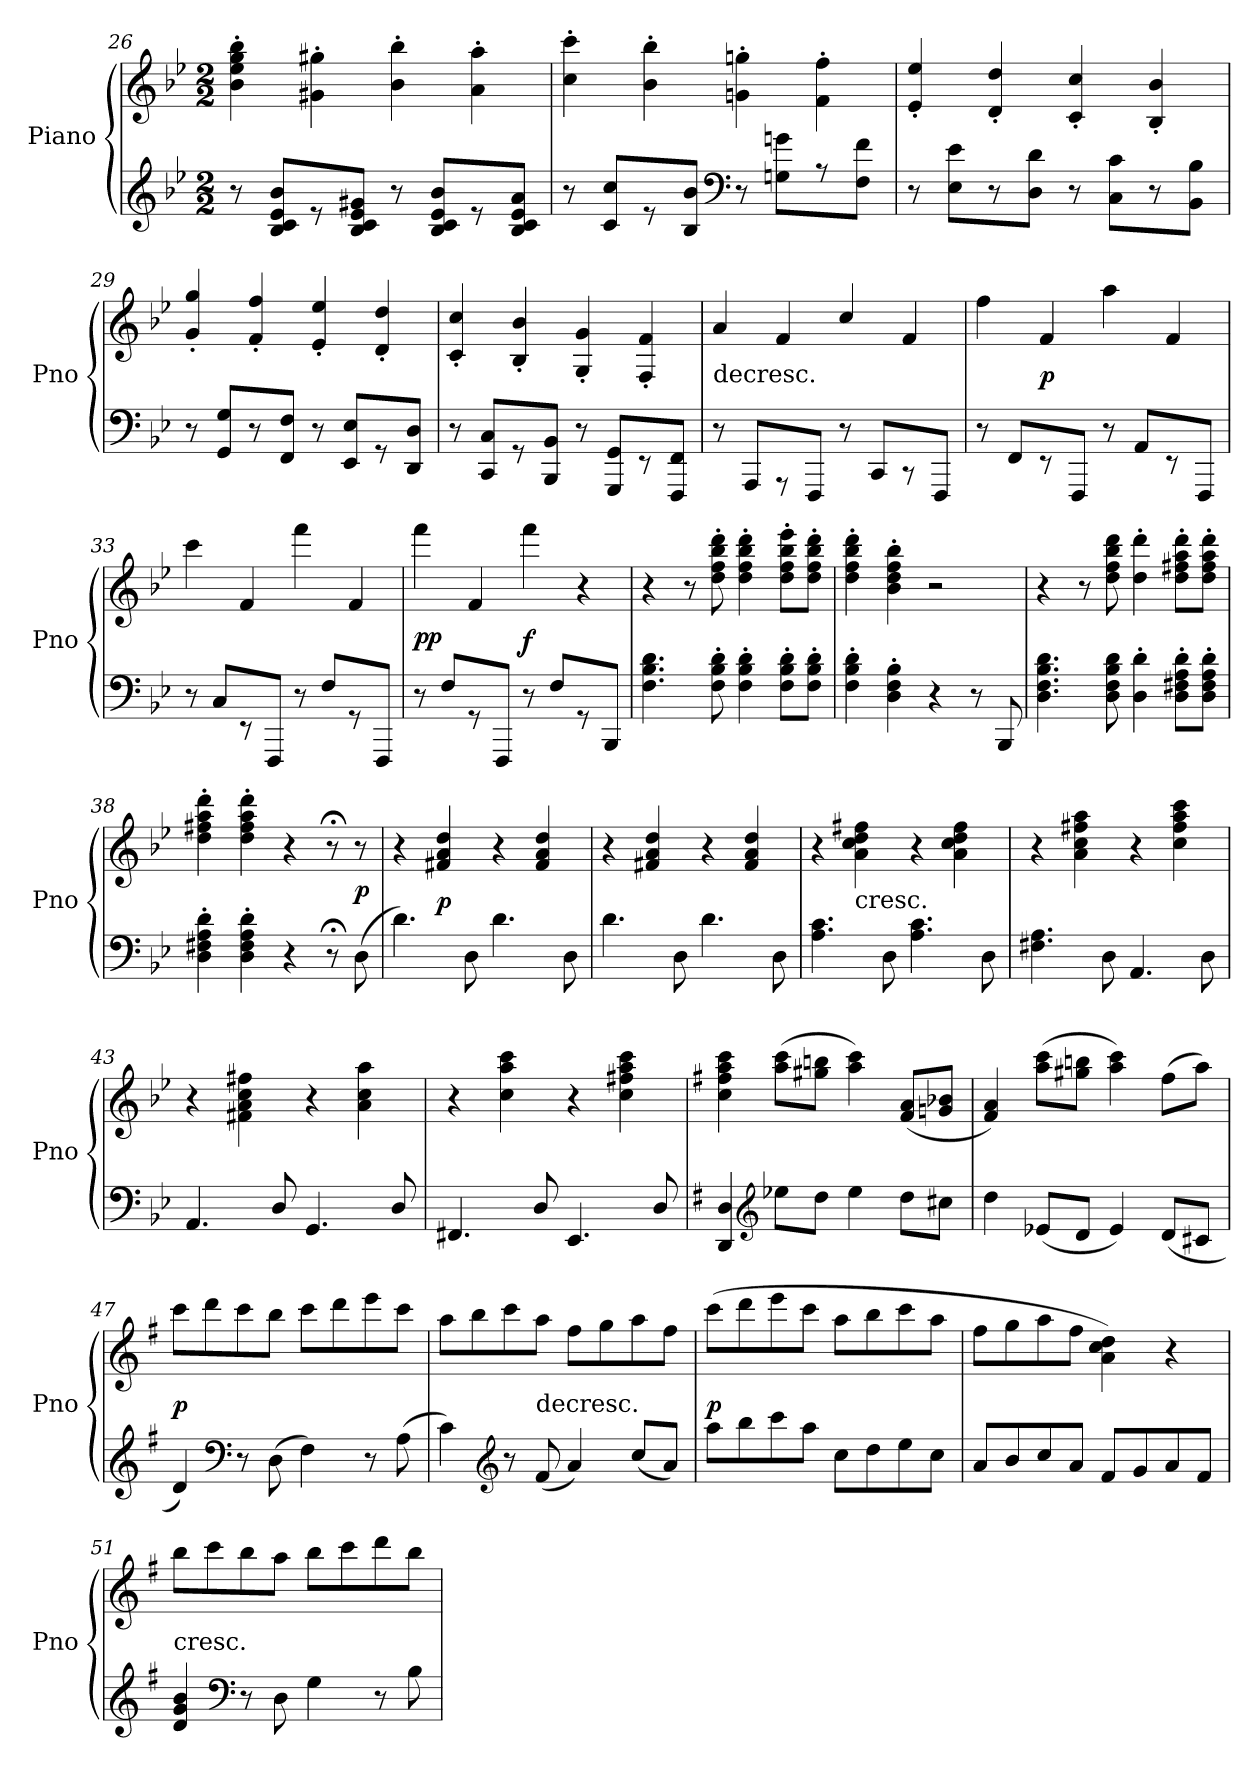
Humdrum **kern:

**kern	**kern	**dynam
*part1	*part1	*part1
*staff2	*staff1	*staff1/2
*I"Piano	*	*
*I'Pno	*	*
*clefG2	*clefG2	*
*k[b-e-]	*k[b-e-]	*
*B-:	*B-:	*
*M2/2	*M2/2	*
=26	=26	=26
8r	4b-'\ 4ee-'\ 4gg'\ 4bb-'\	.
8B-/ 8c/ 8e-/ 8b-/L	.	.
8r	4g#X'\ 4gg#X'\	.
8B-/ 8c/ 8e-/ 8g#X/J	.	.
8r	4b-'\ 4bb-'\	.
8B-/ 8c/ 8e-/ 8b-/L	.	.
8r	4a'\ 4aa'\	.
8B-/ 8c/ 8e-/ 8a/J	.	.
=27	=27	=27
8r	4cc'\ 4ccc'\	.
8c/ 8cc/L	.	.
8r	4b-'\ 4bb-'\	.
8B-/ 8b-/J	.	.
*clefF4	*	*
8r	4gn'\ 4ggn'\	.
8Gn\ 8gn\L	.	.
8r	4f'\ 4ff'\	.
8F\ 8f\J	.	.
=28	=28	=28
8r	4e-'/ 4ee-'/	.
8E-\ 8e-\L	.	.
8r	4d'/ 4dd'/	.
8D\ 8d\J	.	.
8r	4c'/ 4cc'/	.
8C\ 8c\L	.	.
8r	4B-'/ 4b-'/	.
8BB-\ 8B-\J	.	.
=29	=29	=29
8r	4g'/ 4gg'/	.
8GG/ 8G/L	.	.
8r	4f'/ 4ff'/	.
8FF/ 8F/J	.	.
8r	4e-'/ 4ee-'/	.
8EE-/ 8E-/L	.	.
8r	4d'/ 4dd'/	.
8DD/ 8D/J	.	.
=30	=30	=30
8r	4c'/ 4cc'/	.
8CC/ 8C/L	.	.
8r	4B-'/ 4b-'/	.
8BBB-/ 8BB-/J	.	.
8r	4G'/ 4g'/	.
8GGG/ 8GG/L	.	.
8r	4F'/ 4f'/	.
8FFF/ 8FF/J	.	.
=31	=31	=31
!	!LO:TX:c:t=decresc.	!
8r	4a/	.
8AAA/L	.	.
8r	4f/	.
8FFF/J	.	.
8r	4cc/	.
8CC/L	.	.
8r	4f/	.
8FFF/J	.	.
=32	=32	=32
8r	4ff\	.
8FF/L	.	.
8r	4f/	p
8FFF/J	.	.
8r	4aa\	.
8AA/L	.	.
8r	4f/	.
8FFF/J	.	.
=33	=33	=33
8r	4ccc\	.
8C/L	.	.
8r	4f/	.
8FFF/J	.	.
8r	4fff\	.
8F/L	.	.
8r	4f/	.
8FFF/J	.	.
=34	=34	=34
8r	4fff\	pp
8F/L	.	.
8r	4f/	.
8FFF/J	.	.
8r	4fff\	f
8F/L	.	.
8r	4r	.
8BBB-/J	.	.
=35	=35	=35
4.F\ 4.B-\ 4.d\	4r	.
.	8r	.
8F'\ 8B-'\ 8d'\	8dd'\ 8ff'\ 8bb-'\ 8ddd'\	.
4F'\ 4B-'\ 4d'\	4dd'\ 4ff'\ 4bb-'\ 4ddd'\	.
8F'\ 8B-'\ 8d'\L	8dd'\ 8ff'\ 8bb-'\ 8eee-'\L	.
8F'\ 8B-'\ 8d'\J	8dd'\ 8ff'\ 8bb-'\ 8ddd'\J	.
=36	=36	=36
4F'\ 4B-'\ 4d'\	4dd'\ 4ff'\ 4bb-'\ 4ddd'\	.
4D'\ 4F'\ 4B-'\	4b-'\ 4dd'\ 4ff'\ 4bb-'\	.
4r	2r	.
8r	.	.
8BBB-/	.	.
=37	=37	=37
4.D\ 4.F\ 4.B-\ 4.d\	4r	.
.	8r	.
8D\ 8F\ 8B-\ 8d\	8dd\ 8ff\ 8bb-\ 8ddd\	.
4D'\ 4d'\	4dd'\ 4ddd'\	.
8D'\ 8F#X'\ 8A'\ 8d'\L	8dd'\ 8ff#X'\ 8aa'\ 8ddd'\L	.
8D'\ 8F#'\ 8A'\ 8d'\J	8dd'\ 8ff#'\ 8aa'\ 8ddd'\J	.
=38	=38	=38
4D'\ 4F#X'\ 4A'\ 4d'\	4dd'\ 4ff#X'\ 4aa'\ 4ddd'\	.
4D'\ 4F#'\ 4A'\ 4d'\	4dd'\ 4ff#'\ 4aa'\ 4ddd'\	.
4r	4r	.
8r;<	8r;<	.
(8D\	8r	p
=39	=39	=39
4.d\)	4r	.
.	4f#X/ 4a/ 4dd/	p
8D\	.	.
4.d\	4r	.
.	4f#/ 4a/ 4dd/	.
8D\	.	.
=40	=40	=40
4.d\	4r	.
.	4f#X/ 4a/ 4dd/	.
8D\	.	.
4.d\	4r	.
.	4f#/ 4a/ 4dd/	.
8D\	.	.
=41	=41	=41
4.A\ 4.c\	4r	.
!	!LO:TX:c:t=cresc.	!
.	4a\ 4cc\ 4dd\ 4ff#X\	.
8D\	.	.
4.A\ 4.c\	4r	.
.	4a\ 4cc\ 4dd\ 4ff#\	.
8D\	.	.
=42	=42	=42
4.F#X\ 4.A\	4r	.
.	4a\ 4cc\ 4ff#X\ 4aa\	.
8D\	.	.
4.AA/	4r	.
.	4cc\ 4ff#\ 4aa\ 4ccc\	.
8D\	.	.
=43	=43	=43
4.AA/	4r	.
.	4f#X\ 4a\ 4cc\ 4ff#X\	.
8D/	.	.
4.GG/	4r	.
.	4a\ 4cc\ 4aa\	.
8D/	.	.
=44	=44	=44
4.FF#X/	4r	.
.	4cc\ 4aa\ 4ccc\	.
8D/	.	.
4.EE-/	4r	.
.	4cc\ 4ff#X\ 4aa\ 4ccc\	.
8D/	.	.
=45	=45	=45
*k[f#]	*k[f#]	*
4DD/ 4D/	4cc\ 4ff#\ 4aa\ 4ccc\	.
*clefG2	*	*
8ee-X\L	(8aa\ 8ccc\L	.
8dd\J	8gg#X\ 8bbn\J	.
4ee-\	4aa\ 4ccc\)	.
8dd\L	(8f#/ 8a/L	.
8cc#X\J	8gn/ 8b-X/J	.
=46	=46	=46
4dd\	4f#/ 4a/)	.
(8e-X/L	(8aa\ 8ccc\L	.
8d/J	8gg#X\ 8bbn\J	.
4e-/)	4aa\ 4ccc\)	.
(8d/L	(8ff#\L	.
8c#X/J	8aa\J)	.
=47	=47	=47
4d/)	8ccc\L	p
.	8ddd\	.
*clefF4	*	*
8r	8ccc\	.
(8D\	8bb\J	.
4F#\)	8ccc\L	.
.	8ddd\	.
8r	8eee\	.
(8A\	8ccc\J	.
=48	=48	=48
4c\)	8aa\L	.
.	8bb\	.
*clefG2	*	*
8r	8ccc\	.
!	!LO:TX:c:t=decresc.	!
(8f#/	8aa\J	.
4a/)	8ff#\L	.
.	8gg\	.
(8cc/L	8aa\	.
8a/J)	8ff#\J	.
=49	=49	=49
8aa\L	(8ccc\L	p
8bb\	8ddd\	.
8ccc\	8eee\	.
8aa\J	8ccc\J	.
8cc\L	8aa\L	.
8dd\	8bb\	.
8ee\	8ccc\	.
8cc\J	8aa\J	.
=50	=50	=50
8a/L	8ff#\L	.
8b/	8gg\	.
8cc/	8aa\	.
8a/J	8ff#\J	.
8f#/L	4a\ 4cc\ 4dd\)	.
8g/	.	.
8a/	4r	.
8f#/J	.	.
=51	=51	=51
!	!LO:TX:c:t=cresc.	!
4d/ 4g/ 4b/	8bb\L	.
.	8ccc\	.
*clefF4	*	*
8r	8bb\	.
8D\	8aa\J	.
4G\	8bb\L	.
.	8ccc\	.
8r	8ddd\	.
8B\	8bb\J	.
=	=	=
*-	*-	*-
